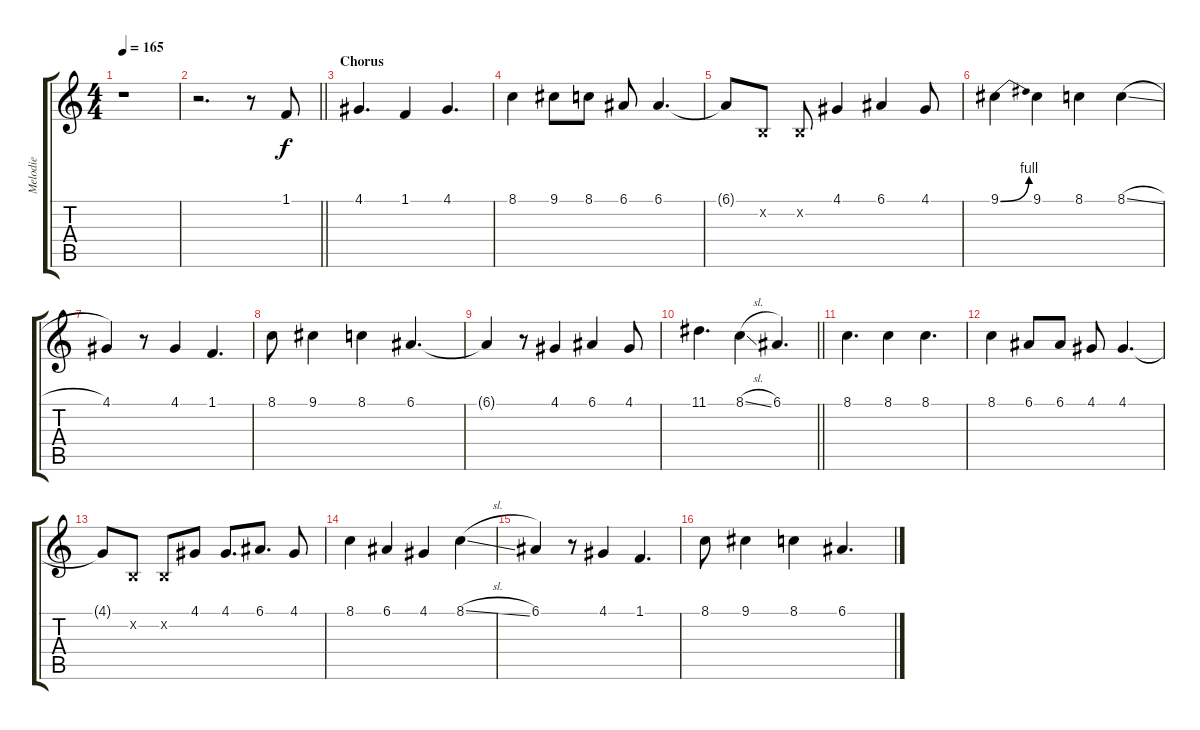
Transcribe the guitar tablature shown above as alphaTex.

\track ("Melodie" "Melodie") {instrument clarinet}
\staff {score tabs}
\tuning (E4 B3 G3 D3 A2 E2) {hide}
\ts (4 4)
\tempo 165
\clef g2
\ks c
r.1{dy f} |
\barLineRight lightlight
r.2{d} r.8 1.1.8 |
\section ("" "Chorus")
4.1.4{d} 1.1.4 4.1.4{d} |
8.1.4 9.1.8 8.1.8 6.1.8 6.1.4{d} |
6.1{t}.8 0.2{x}.8 0.2{x}.8 4.1.4 6.1.4 4.1.8 |
9.1{be (bend 0 0 60 4)}.4 9.1.4 8.1.4 8.1{sl}.4 |
4.1.4 r.8 4.1.4 1.1.4{d} |
8.1.8 9.1.4 8.1.4 6.1.4{d} |
6.1{t}.4 r.8 4.1.4 6.1.4 4.1.8 |
\barLineRight lightlight
11.1.4{d} 8.1{sl}.4 6.1.4{d} |
8.1.4{d} 8.1.4 8.1.4{d} |
8.1.4 6.1.8 6.1.8 4.1.8 4.1.4{d} |
4.1{t}.8 0.2{x}.8 0.2{x}.8 4.1.8 4.1.8{d} 6.1.8{d} 4.1.8 |
8.1.4 6.1.4 4.1.4 8.1{sl}.4 |
6.1.4 r.8 4.1.4 1.1.4{d} |
8.1.8 9.1.4 8.1.4 6.1.4{d}
